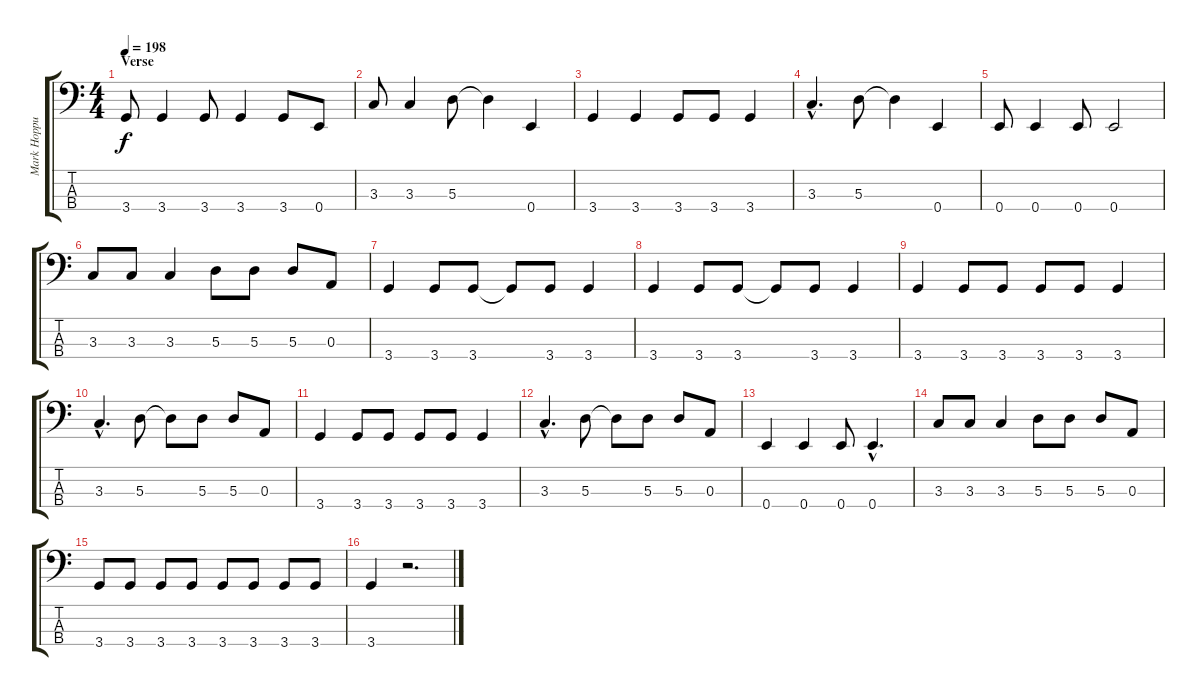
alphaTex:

\track ("Mark Hoppus: Bass" "Mark Hoppu") {instrument electricbasspick}
\staff {score tabs}
\tuning (G2 D2 A1 E1) {hide}
\ts (4 4)
\section ("" "Verse")
\tempo 198
\clef f4
\ks c
3.4.8{dy f} 3.4.4 3.4.8 3.4.4 3.4.8 0.4.8 |
3.3.8 3.3.4 5.3.8 5.3{t}.4 0.4.4 |
3.4.4 3.4.4 3.4.8 3.4.8 3.4.4 |
3.3{hac}.4{d} 5.3.8 5.3{t}.4 0.4.4 |
0.4.8 0.4.4 0.4.8 0.4.2 |
3.3.8 3.3.8 3.3.4 5.3.8 5.3.8 5.3.8 0.3.8 |
3.4.4 3.4.8 3.4.8 3.4{t}.8 3.4.8 3.4.4 |
3.4.4 3.4.8 3.4.8 3.4{t}.8 3.4.8 3.4.4 |
3.4.4 3.4.8 3.4.8 3.4.8 3.4.8 3.4.4 |
3.3{hac}.4{d} 5.3.8 5.3{t}.8 5.3.8 5.3.8 0.3.8 |
3.4.4 3.4.8 3.4.8 3.4.8 3.4.8 3.4.4 |
3.3{hac}.4{d} 5.3.8 5.3{t}.8 5.3.8 5.3.8 0.3.8 |
0.4.4 0.4.4 0.4.8 0.4{hac}.4{d} |
3.3.8 3.3.8 3.3.4 5.3.8 5.3.8 5.3.8 0.3.8 |
3.4.8 3.4.8 3.4.8 3.4.8 3.4.8 3.4.8 3.4.8 3.4.8 |
3.4.4 r.2{d}
